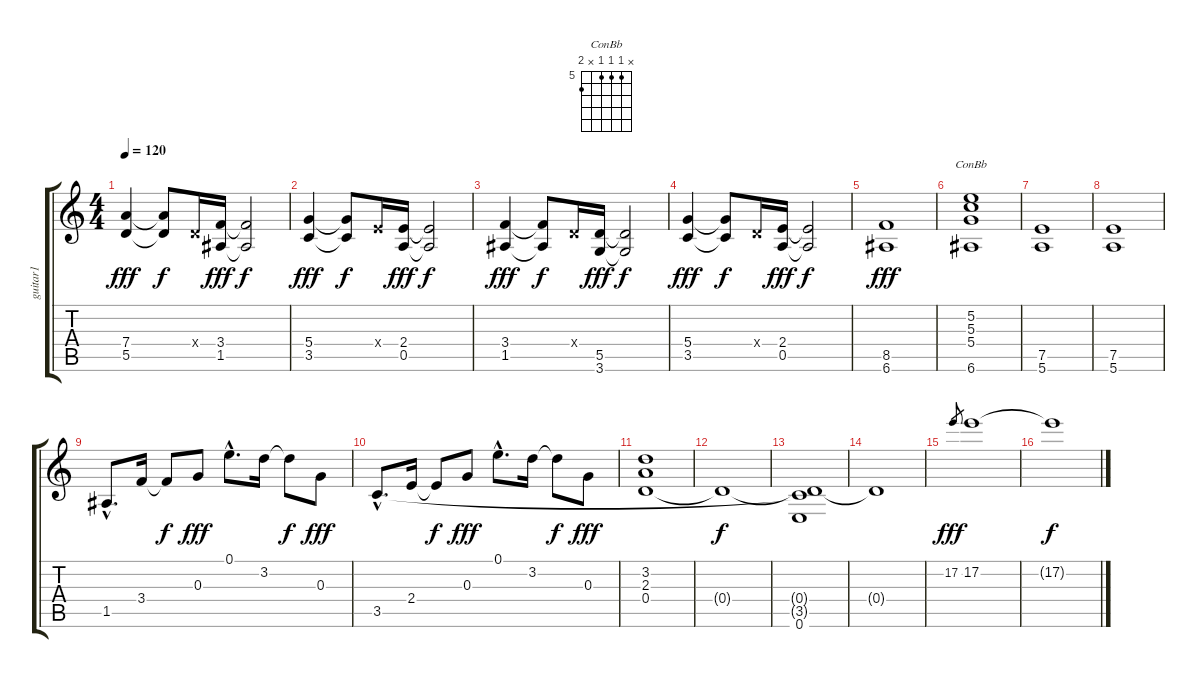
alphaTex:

\track ("guitar1" "guitar1") {instrument distortionguitar}
\staff {score tabs}
\tuning (E4 B3 G3 D3 A2 E2) {hide}
\chord ("ConBb" x 5 5 5 x 6) {firstfret 5}
\ts (4 4)
\tempo 120
\clef g2
\ks c
(7.4 5.5).4{dy fff} (7.4{t} 5.5{t}).8{dy f} 0.4{x}.16 (3.4 1.5).16{dy fff} (3.4{t} 1.5{t}).2{dy f} |
(5.4 3.5).4{dy fff} (5.4{t} 3.5{t}).8{dy f} 2.4{x}.16 (2.4 0.5).16{dy fff} (2.4{t} 0.5{t}).2{dy f} |
(3.4 1.5).4{dy fff} (3.4{t} 1.5{t}).8{dy f} 0.4{x}.16 (5.5 3.6).16{dy fff} (5.5{t} 3.6{t}).2{dy f} |
(5.4 3.5).4{dy fff} (5.4{t} 3.5{t}).8{dy f} 0.4{x}.16 (2.4 0.5).16{dy fff} (2.4{t} 0.5{t}).2{dy f} |
(8.5 6.6).1{dy fff} |
(5.2 5.3 5.4 6.6).1{ch "ConBb"} |
(7.5 5.6).1 |
(7.5 5.6).1 |
1.5{hac}.8{d} 3.4.16 3.4{t}.8{dy f} 0.3.8{dy fff} 0.1{hac}.8{d} 3.2.16 3.2{t}.8{dy f} 0.3.8{dy fff} |
3.5{hac}.8{d} 2.4.16 2.4{t}.8{dy f} 0.3.8{dy fff} 0.1{hac}.8{d} 3.2.16 3.2{t}.8{dy f} 0.3.8{dy fff} |
(3.2 2.3 0.4).1 |
0.4{t}.1{dy f} |
(0.4{t} 3.5{t} 0.6).1 |
0.4{t}.1 |
17.2.8{gr dy fff} 17.2.1 |
17.2{t}.1{dy f}
